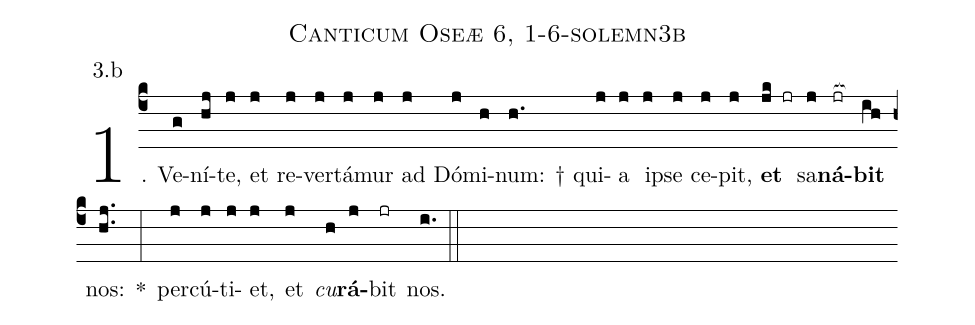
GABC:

name: Canticum Oseæ 6, 1-6-solemn3b;
annotation: 3.b;
%%
(c4)1. Ve(g)ní(hj)te,(j) et(j) re(j)ver(j)tá(j)mur(j) ad(j) Dó(j)mi(h)num: †(h.) qui(j)a(j) ip(j)se(j) ce(j)pit,(j) <b>et</b>(jk jr) sa(j)<b>ná</b>(jr[ocb:1{])<b>bit</b>(ih[ocb:0}]) nos:(hj..) *(:) per(j)cú(j)ti(j)et,(j) et(j) <i>cu</i>(h)<b>rá</b>(j)bit(jr) nos.(i.) (::)
